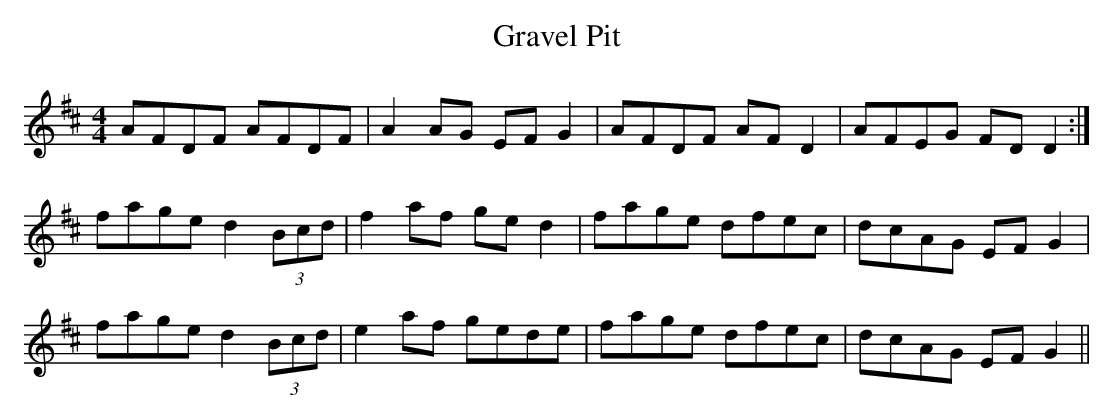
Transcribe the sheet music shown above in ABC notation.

X:1
T: Gravel Pit
M: 4/4
L: 1/8
K: D
AFDF AFDF | A2 AG EF G2 | AFDF AF D2 | AFEG FD D2 :|
fage d2 (3Bcd | f2 af ge d2 | fage dfec | dcAG EF G2 |
fage d2 (3Bcd | e2 af gede | fage dfec | dcAG EF G2 ||
